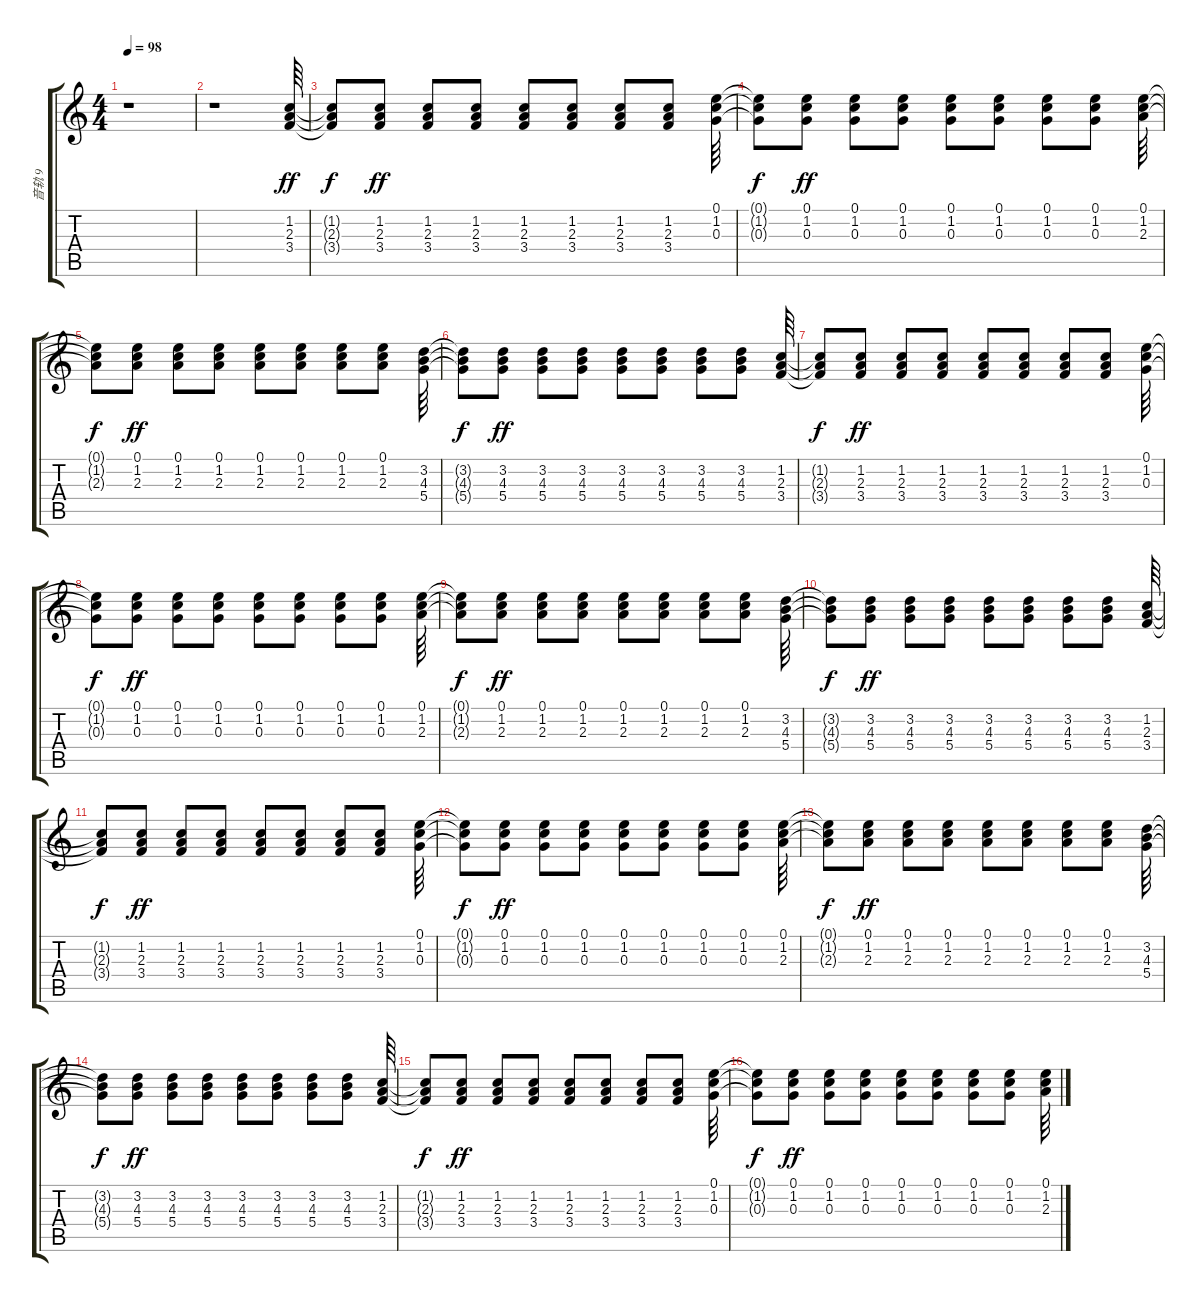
\track ("音轨 9" "音轨 9") {instrument acousticguitarsteel}
\staff {score tabs}
\tuning (E4 B3 G3 D3 A2 E2) {hide}
\ts (4 4)
\tempo 98
\clef g2
\ks c
r.1{dy ff} |
r.1 (1.2 2.3 3.4).64 |
(1.2{t} 2.3{t} 3.4{t}).8{dy f} (1.2 2.3 3.4).8{dy ff} (1.2 2.3 3.4).8 (1.2 2.3 3.4).8 (1.2 2.3 3.4).8 (1.2 2.3 3.4).8 (1.2 2.3 3.4).8 (1.2 2.3 3.4).8 (0.1 1.2 0.3).64 |
(0.1{t} 1.2{t} 0.3{t}).8{dy f} (0.1 1.2 0.3).8{dy ff} (0.1 1.2 0.3).8 (0.1 1.2 0.3).8 (0.1 1.2 0.3).8 (0.1 1.2 0.3).8 (0.1 1.2 0.3).8 (0.1 1.2 0.3).8 (0.1 1.2 2.3).64 |
(0.1{t} 1.2{t} 2.3{t}).8{dy f} (0.1 1.2 2.3).8{dy ff} (0.1 1.2 2.3).8 (0.1 1.2 2.3).8 (0.1 1.2 2.3).8 (0.1 1.2 2.3).8 (0.1 1.2 2.3).8 (0.1 1.2 2.3).8 (3.2 4.3 5.4).64 |
(3.2{t} 4.3{t} 5.4{t}).8{dy f} (3.2 4.3 5.4).8{dy ff} (3.2 4.3 5.4).8 (3.2 4.3 5.4).8 (3.2 4.3 5.4).8 (3.2 4.3 5.4).8 (3.2 4.3 5.4).8 (3.2 4.3 5.4).8 (1.2 2.3 3.4).64 |
(1.2{t} 2.3{t} 3.4{t}).8{dy f} (1.2 2.3 3.4).8{dy ff} (1.2 2.3 3.4).8 (1.2 2.3 3.4).8 (1.2 2.3 3.4).8 (1.2 2.3 3.4).8 (1.2 2.3 3.4).8 (1.2 2.3 3.4).8 (0.1 1.2 0.3).64 |
(0.1{t} 1.2{t} 0.3{t}).8{dy f} (0.1 1.2 0.3).8{dy ff} (0.1 1.2 0.3).8 (0.1 1.2 0.3).8 (0.1 1.2 0.3).8 (0.1 1.2 0.3).8 (0.1 1.2 0.3).8 (0.1 1.2 0.3).8 (0.1 1.2 2.3).64 |
(0.1{t} 1.2{t} 2.3{t}).8{dy f} (0.1 1.2 2.3).8{dy ff} (0.1 1.2 2.3).8 (0.1 1.2 2.3).8 (0.1 1.2 2.3).8 (0.1 1.2 2.3).8 (0.1 1.2 2.3).8 (0.1 1.2 2.3).8 (3.2 4.3 5.4).64 |
(3.2{t} 4.3{t} 5.4{t}).8{dy f} (3.2 4.3 5.4).8{dy ff} (3.2 4.3 5.4).8 (3.2 4.3 5.4).8 (3.2 4.3 5.4).8 (3.2 4.3 5.4).8 (3.2 4.3 5.4).8 (3.2 4.3 5.4).8 (1.2 2.3 3.4).64 |
(1.2{t} 2.3{t} 3.4{t}).8{dy f} (1.2 2.3 3.4).8{dy ff} (1.2 2.3 3.4).8 (1.2 2.3 3.4).8 (1.2 2.3 3.4).8 (1.2 2.3 3.4).8 (1.2 2.3 3.4).8 (1.2 2.3 3.4).8 (0.1 1.2 0.3).64 |
(0.1{t} 1.2{t} 0.3{t}).8{dy f} (0.1 1.2 0.3).8{dy ff} (0.1 1.2 0.3).8 (0.1 1.2 0.3).8 (0.1 1.2 0.3).8 (0.1 1.2 0.3).8 (0.1 1.2 0.3).8 (0.1 1.2 0.3).8 (0.1 1.2 2.3).64 |
(0.1{t} 1.2{t} 2.3{t}).8{dy f} (0.1 1.2 2.3).8{dy ff} (0.1 1.2 2.3).8 (0.1 1.2 2.3).8 (0.1 1.2 2.3).8 (0.1 1.2 2.3).8 (0.1 1.2 2.3).8 (0.1 1.2 2.3).8 (3.2 4.3 5.4).64 |
(3.2{t} 4.3{t} 5.4{t}).8{dy f} (3.2 4.3 5.4).8{dy ff} (3.2 4.3 5.4).8 (3.2 4.3 5.4).8 (3.2 4.3 5.4).8 (3.2 4.3 5.4).8 (3.2 4.3 5.4).8 (3.2 4.3 5.4).8 (1.2 2.3 3.4).64 |
(1.2{t} 2.3{t} 3.4{t}).8{dy f} (1.2 2.3 3.4).8{dy ff} (1.2 2.3 3.4).8 (1.2 2.3 3.4).8 (1.2 2.3 3.4).8 (1.2 2.3 3.4).8 (1.2 2.3 3.4).8 (1.2 2.3 3.4).8 (0.1 1.2 0.3).64 |
(0.1{t} 1.2{t} 0.3{t}).8{dy f} (0.1 1.2 0.3).8{dy ff} (0.1 1.2 0.3).8 (0.1 1.2 0.3).8 (0.1 1.2 0.3).8 (0.1 1.2 0.3).8 (0.1 1.2 0.3).8 (0.1 1.2 0.3).8 (0.1 1.2 2.3).64
